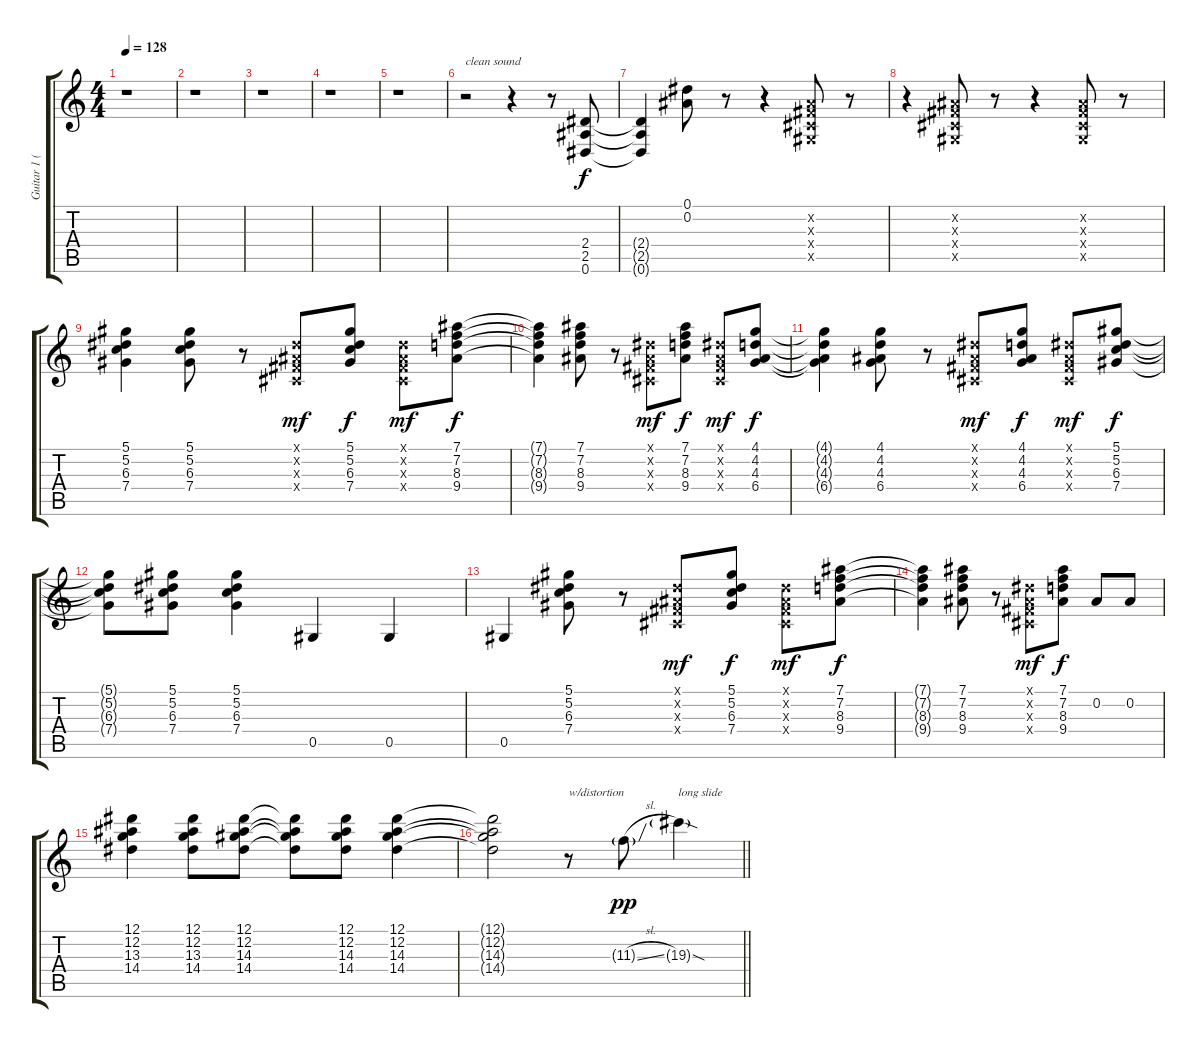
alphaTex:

\track ("Guitar 1 (Slash)" "Guitar 1 (") {instrument distortionguitar}
\staff {score tabs}
\tuning (Eb4 Bb3 Gb3 Db3 Ab2 Eb2) {hide}
\ts (4 4)
\tempo 128
\clef g2
\ks c
r.1{dy f} |
r.1 |
r.1 |
r.1 |
r.1 |
r.2{txt "clean sound" instrument electricguitarjazz} r.4 r.8 (2.4 2.5 0.6).8 |
(2.4{t} 2.5{t} 0.6{t}).4 (0.1 0.2).8 r.8 r.4 (0.2{x} 0.3{x} 0.4{x} 0.5{x}).8 r.8 |
r.4 (0.2{x} 0.3{x} 0.4{x} 0.5{x}).8 r.8 r.4 (0.2{x} 0.3{x} 0.4{x} 0.5{x}).8 r.8 |
(5.1 5.2 6.3 7.4).4 (5.1 5.2 6.3 7.4).8 r.8 (0.1{x} 0.2{x} 0.3{x} 0.4{x}).8{dy mf} (5.1 5.2 6.3 7.4).8{dy f} (0.1{x} 0.2{x} 0.3{x} 0.4{x}).8{dy mf} (7.1 7.2 8.3 9.4).8{dy f} |
(7.1{t} 7.2{t} 8.3{t} 9.4{t}).4 (7.1 7.2 8.3 9.4).8 r.8 (0.1{x} 0.2{x} 0.3{x} 0.4{x}).8{dy mf} (7.1 7.2 8.3 9.4).8{dy f} (0.1{x} 0.2{x} 0.3{x} 0.4{x}).8{dy mf} (4.1 4.2 4.3 6.4).8{dy f} |
(4.1{t} 4.2{t} 4.3{t} 6.4{t}).4 (4.1 4.2 4.3 6.4).8 r.8 (0.1{x} 0.2{x} 0.3{x} 0.4{x}).8{dy mf} (4.1 4.2 4.3 6.4).8{dy f} (0.1{x} 0.2{x} 0.3{x} 0.4{x}).8{dy mf} (5.1 5.2 6.3 7.4).8{dy f} |
(5.1{t} 5.2{t} 6.3{t} 7.4{t}).8 (5.1 5.2 6.3 7.4).8 (5.1 5.2 6.3 7.4).4 0.5.4 0.5.4 |
0.5.4 (5.1 5.2 6.3 7.4).8 r.8 (0.1{x} 0.2{x} 0.3{x} 0.4{x}).8{dy mf} (5.1 5.2 6.3 7.4).8{dy f} (0.1{x} 0.2{x} 0.3{x} 0.4{x}).8{dy mf} (7.1 7.2 8.3 9.4).8{dy f} |
(7.1{t} 7.2{t} 8.3{t} 9.4{t}).4 (7.1 7.2 8.3 9.4).8 r.8 (0.1{x} 0.2{x} 0.3{x} 0.4{x}).8{dy mf} (7.1 7.2 8.3 9.4).8{dy f} 0.2.8 0.2.8 |
(12.1 12.2 13.3 14.4).4 (12.1 12.2 13.3 14.4).8 (12.1 12.2 14.3 14.4).8 (12.1{t} 12.2{t} 14.3{t} 14.4{t}).8 (12.1 12.2 14.3 14.4).8 (12.1 12.2 14.3 14.4).4 |
\barLineRight lightlight
(12.1{t} 12.2{t} 14.3{t} 14.4{t}).2 r.8{txt "w/distortion" instrument distortionguitar} 11.3{sl g}.8{dy pp} 19.3{sod g}.4{txt "long slide"}
